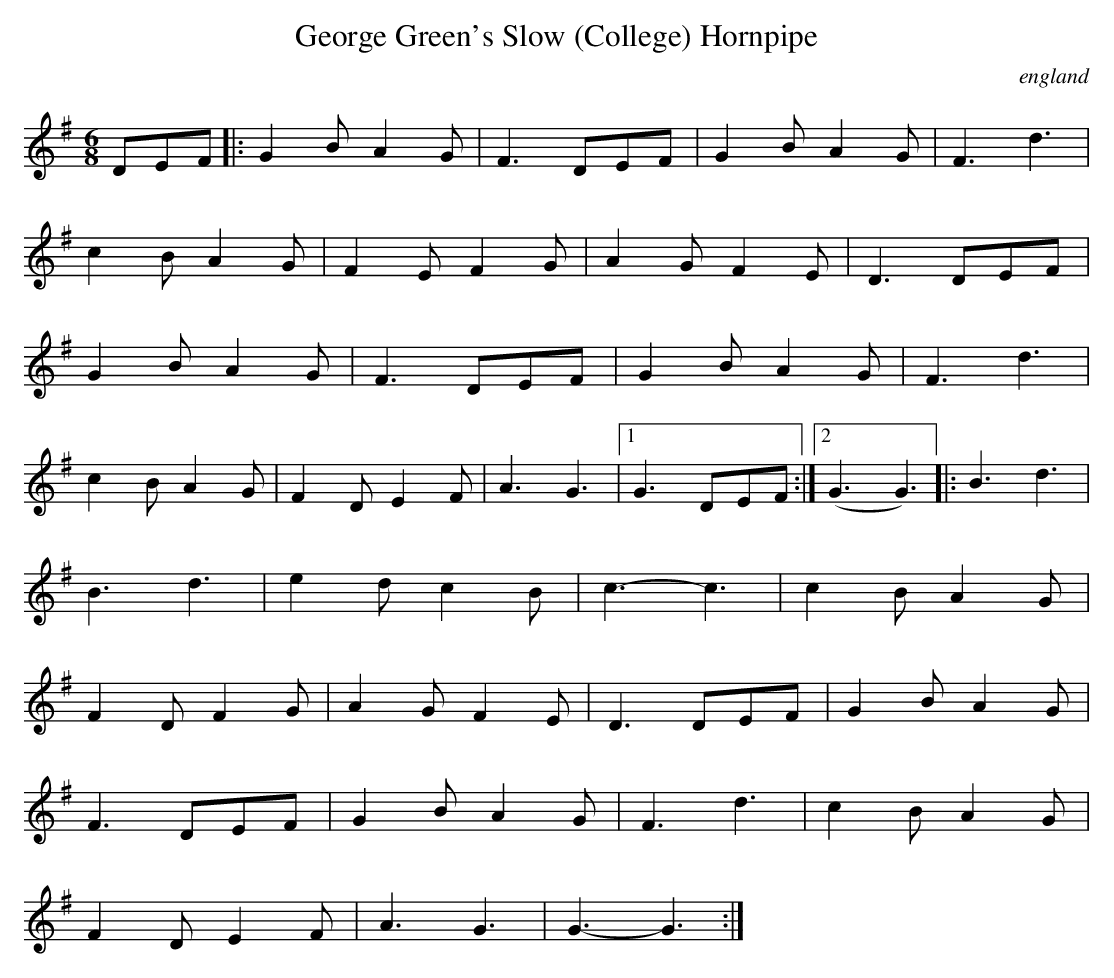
X:1
T:George Green's Slow (College) Hornpipe
O:england
M:6/8
L:1/8
K:G
DEF|:G2B A2G|F3DEF|G2B A2G|F3d3|
c2B A2G|F2E F2G|A2G F2E|D3DEF|
G2B A2G|F3DEF|G2B A2G|F3d3|
c2B A2G|F2D E2F|A3G3|[1G3DEF:|[2(G3G3)|:B3d3|
B3d3|e2d c2B|c3-c3|c2B A2G|
F2D F2G|A2G F2E|D3DEF|G2B A2G|
F3DEF|G2B A2G|F3d3|c2B A2G|
F2D E2F|A3G3|G3-G3:|
